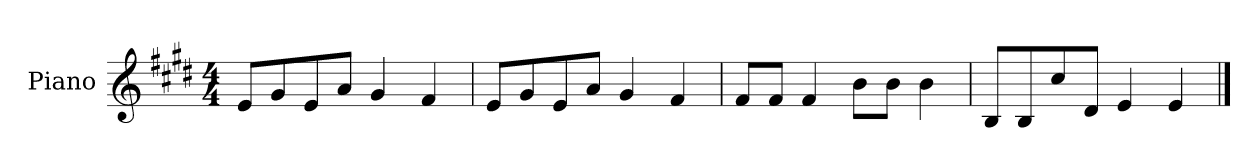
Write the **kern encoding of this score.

**kern
*part1
*staff1
*I"Piano
*I'P-no
*clefG2
*k[f#c#g#d#]
*M4/4
*MM90
=1
8e/L
8g#/
8e/
8a/J
4g#/
4f#/
=2
8e/L
8g#/
8e/
8a/J
4g#/
4f#/
=3
8f#/L
8f#/J
4f#/
8b\L
8b\J
4b\
=4
8B/L
8B/
8cc#/
8d#/J
4e/
4e/
==
*-
